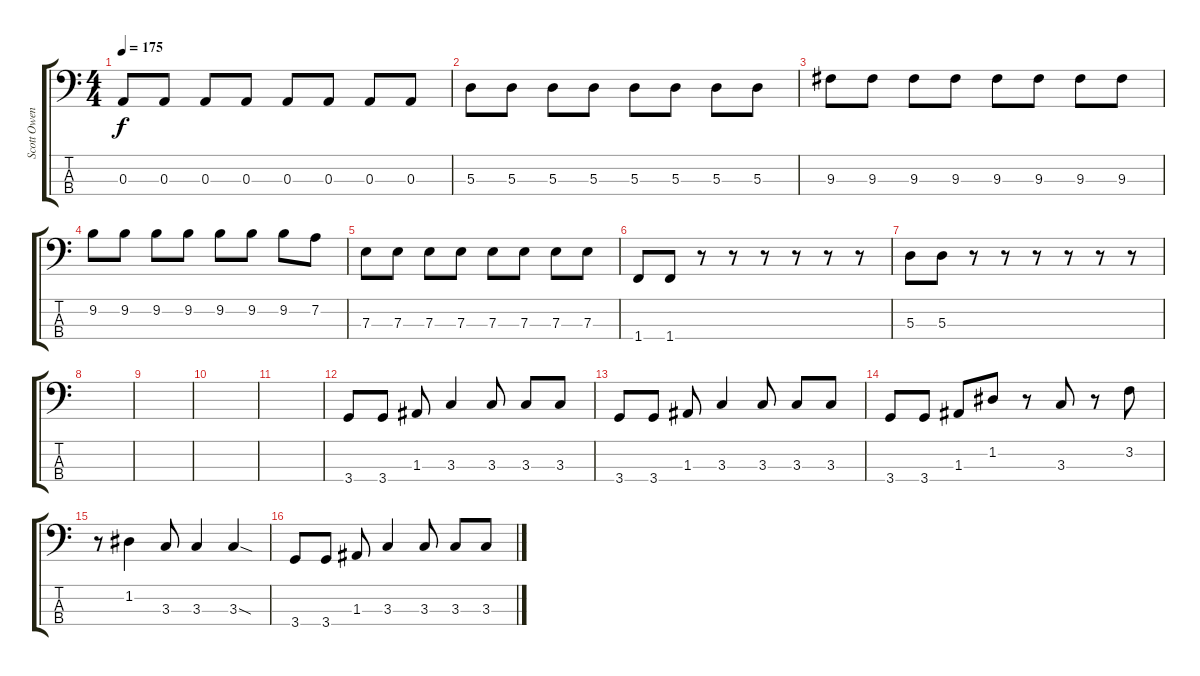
\track ("Scott Owen" "Scott Owen") {instrument fretlessbass}
\staff {score tabs}
\tuning (G2 D2 A1 E1) {hide}
\ts (4 4)
\tempo 175
\clef f4
\ks c
0.3.8{dy f} 0.3.8 0.3.8 0.3.8 0.3.8 0.3.8 0.3.8 0.3.8 |
5.3.8 5.3.8 5.3.8 5.3.8 5.3.8 5.3.8 5.3.8 5.3.8 |
9.3.8 9.3.8 9.3.8 9.3.8 9.3.8 9.3.8 9.3.8 9.3.8 |
9.2.8 9.2.8 9.2.8 9.2.8 9.2.8 9.2.8 9.2.8 7.2.8 |
7.3.8 7.3.8 7.3.8 7.3.8 7.3.8 7.3.8 7.3.8 7.3.8 |
1.4.8 1.4.8 r.8 r.8 r.8 r.8 r.8 r.8 |
5.3.8 5.3.8 r.8 r.8 r.8 r.8 r.8 r.8 |
|
|
|
|
3.4.8 3.4.8 1.3.8 3.3.4 3.3.8 3.3.8 3.3.8 |
3.4.8 3.4.8 1.3.8 3.3.4 3.3.8 3.3.8 3.3.8 |
3.4.8 3.4.8 1.3.8 1.2.8 r.8 3.3.8 r.8 3.2.8 |
r.8 1.2.4 3.3.8 3.3.4 3.3{sod}.4 |
3.4.8 3.4.8 1.3.8 3.3.4 3.3.8 3.3.8 3.3.8
